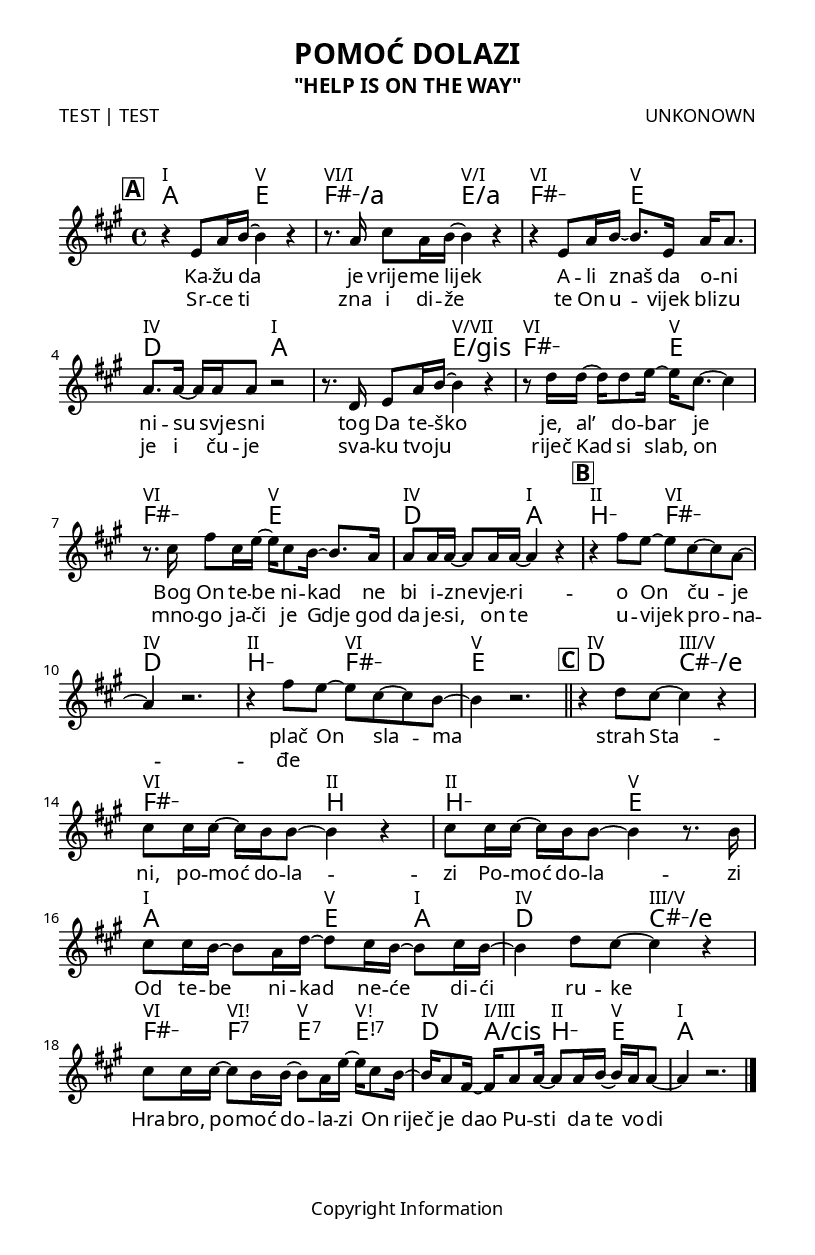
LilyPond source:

\version "2.14.2"

\include "deutsch.ly"
\include "romanChords_grand.ly"
\include "jazzChords_grand.ly"

\header {
	title = "POMOĆ DOLAZI"
	subtitle = "\"HELP IS ON THE WAY\""
	composer = "UNKONOWN"
	poet= "TEST | TEST"
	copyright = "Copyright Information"
}

\include "config_grand.ly"

scoreA = \relative c' {
	\key a \major
	\mark \default
	r4 e8 a16 h ~ h4 r4 | %1
	r8. a16 cis8 a16 h ~ h4 r4 |  
	r4 e,8 a16 h ~ h8. e,16 a16 a8. |
	a8. a16 ~ a a a8 r2 | %4
	r8. d,16 e8 a16 h ~ h4 r4 |
	r8 d16 d ~ d d8 e16 ~ e cis8. ~ cis4 |
	r8. cis16 fis8 cis16 e ~ e cis8 h16 ~ h8. a16 |
	a8 a16 a ~ a8 a16 a ~ a4 r4 | %8
}

scoreB = \relative c' {
%	\once \override Score.RehearsalMark #'Y-offset = #-2.3
	\mark \default
	r4 fis'8 e ~ e cis ~ cis a ~ |
	a4 r2. |
	r4 fis'8 e ~ e cis ~ cis h ~ |
	h4 r2. |
	\bar "||"
}

scoreC = \relative c'' {
	\once \override Score.RehearsalMark #'Y-offset = #-2.3
	\mark \default
	r4 d8 cis ~ cis4 r4 |
	cis8 cis16 cis ~ cis h h8 ~ h4 r4 |
	cis8 cis16 cis ~ cis h h8 ~ h4 r8. h16 |
	cis8 cis16 h ~ h8 a16 d ~ d8 cis16 h ~ h8 cis16 h ~ |
	h4 d8 cis ~ cis4 r4 |
	cis8 cis16 cis ~ cis8 h16 h ~ h8 a16 e' ~ e cis8 h16 ~ |
	h16 a8 fis16 ~ fis a8 a16 ~ a8 a16 h ~ h a a8 ~ |
	a4 r2. |
	\bar "|."
}

chordsA = \chordmode {
	a2 e2 | fis:m/a e/a | fis:m e | d a |
	a e/gis | fis:m e | fis:m e | d a |
}

chordsB = \chordmode {
%	\set chordChanges = ##f
%	\once \override ChordNames.ChordName #'X-offset = #1
	h:m fis:m |
%	\set chordChanges = ##t
	d1 | h2:m fis:m | e1 |
}

chordsC = \chordmode {
%	\set chordChanges = ##f
	\once \override ChordNames.ChordName #'X-offset = #1
	d2 cis:m/e |
%	\set chordChanges = ##t
	fis:m h | h:m e | a e4 a4 |
	d2 cis:m/e | fis4:m f:7 e:7 es:7 |
	d a/cis h:m e | a1 |
}

lyricsAOne = \lyricmode {
Ka -- žu da je vrije -- me lijek
A -- li znaš da o -- ni ni -- su svje -- sni tog
Da te -- ško je, al’ do -- bar je Bog
On te -- be ni -- kad ne bi i -- zne -- vje -- ri -- o
}

lyricsB = \lyricmode {
On ču -- je plač
On sla -- ma strah
}

lyricsATwo = \lyricmode {
Sr -- ce ti zna i di -- že te
On u -- vijek bli -- zu je i ču -- je sva -- ku tvo -- ju riječ
Kad si slab, on mno -- go ja -- či je
Gdje god da je -- si, on te u -- vijek pro -- na -- đe
}

lyricsC = \lyricmode {
Sta -- ni, po -- moć do -- la -- zi
Po -- moć do -- la -- zi
Od te -- be ni -- kad ne -- će di -- ći ru -- ke
Hra -- bro, po -- moć do -- la -- zi
On riječ je dao
Pu -- sti da te vo -- di on
}

\score {
<<
	\new ChordNames { \romanChords \transpose a c { \chordsA \chordsB \chordsC } }
	\new ChordNames { \jazzChords \chordsA \chordsB \chordsC }
	\new Staff { \scoreA \scoreB \scoreC }
	\addlyrics { \lyricsAOne \lyricsB \lyricsC }
	\addlyrics { \lyricsATwo }
>>
}
